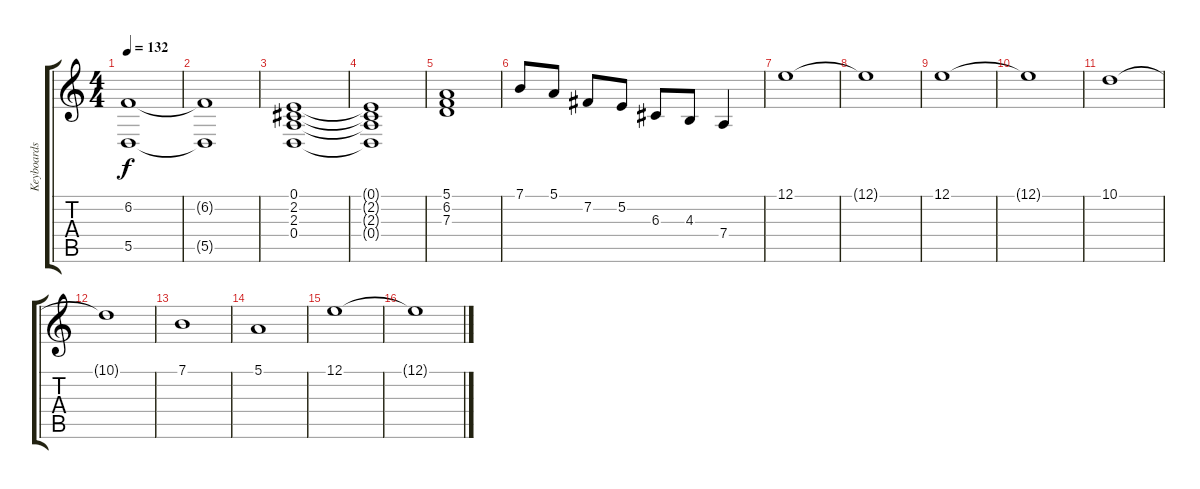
\track ("Keyboards 1" "Keyboards ") {instrument stringensemble2}
\staff {score tabs}
\tuning (E4 B3 G3 D3 A2 E2) {hide}
\ts (4 4)
\tempo 132
\clef g2
\ks c
(6.2 5.5).1{dy f} |
(6.2{t} 5.5{t}).1 |
(0.1 2.2 2.3 0.4).1 |
(0.1{t} 2.2{t} 2.3{t} 0.4{t}).1 |
(5.1 6.2 7.3).1 |
7.1.8 5.1.8 7.2.8 5.2.8 6.3.8 4.3.8 7.4.4 |
12.1.1 |
12.1{t}.1 |
12.1.1 |
12.1{t}.1 |
10.1.1 |
10.1{t}.1 |
7.1.1 |
5.1.1 |
12.1.1 |
12.1{t}.1
